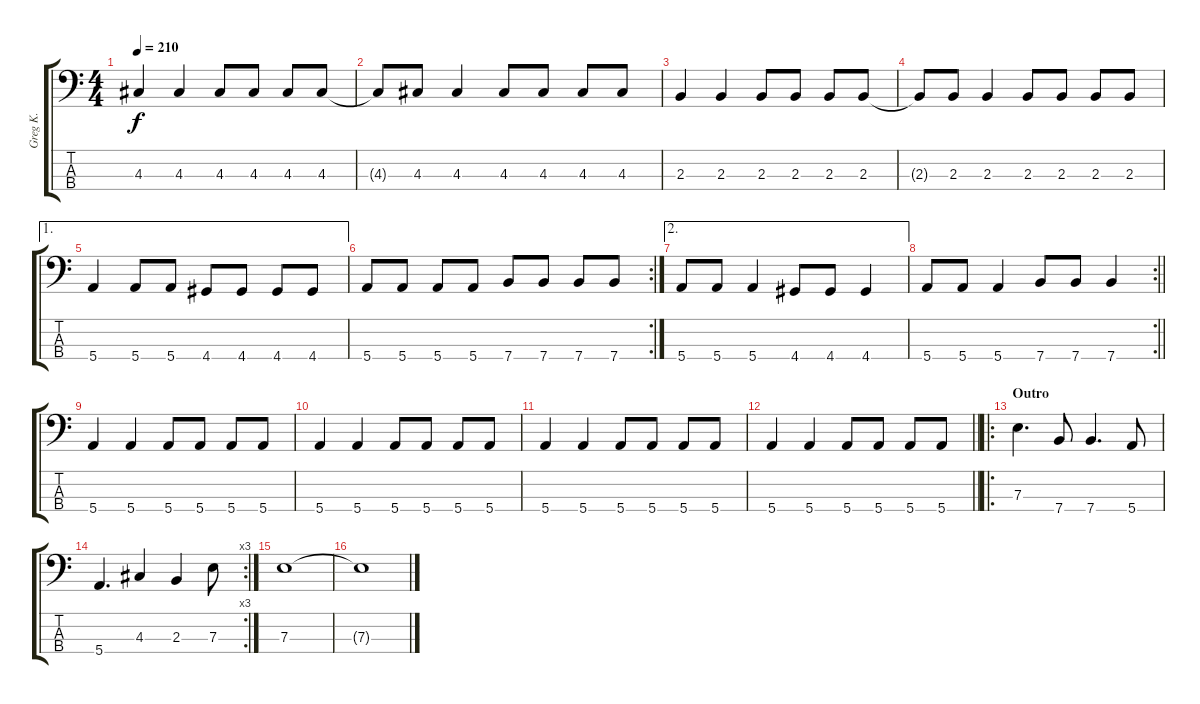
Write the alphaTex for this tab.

\track ("Greg K." "Greg K.") {instrument electricbasspick}
\staff {score tabs}
\tuning (G2 D2 A1 E1) {hide}
\ts (4 4)
\tempo 210
\clef f4
\ks c
4.3.4{dy f} 4.3.4 4.3.8 4.3.8 4.3.8 4.3.8 |
4.3{t}.8 4.3.8 4.3.4 4.3.8 4.3.8 4.3.8 4.3.8 |
2.3.4 2.3.4 2.3.8 2.3.8 2.3.8 2.3.8 |
2.3{t}.8 2.3.8 2.3.4 2.3.8 2.3.8 2.3.8 2.3.8 |
\ae 1
5.4.4 5.4.8 5.4.8 4.4.8 4.4.8 4.4.8 4.4.8 |
\rc 2
5.4.8 5.4.8 5.4.8 5.4.8 7.4.8 7.4.8 7.4.8 7.4.8 |
\ae 2
5.4.8 5.4.8 5.4.4 4.4.8 4.4.8 4.4.4 |
\rc 2
\barLineRight lightlight
5.4.8 5.4.8 5.4.4 7.4.8 7.4.8 7.4.4 |
5.4.4 5.4.4 5.4.8 5.4.8 5.4.8 5.4.8 |
5.4.4 5.4.4 5.4.8 5.4.8 5.4.8 5.4.8 |
5.4.4 5.4.4 5.4.8 5.4.8 5.4.8 5.4.8 |
\barLineRight lightlight
5.4.4 5.4.4 5.4.8 5.4.8 5.4.8 5.4.8 |
\ro
\section ("" "Outro")
7.3.4{d} 7.4.8 7.4.4{d} 5.4.8 |
\rc 3
5.4.4{d} 4.3.4 2.3.4 7.3.8 |
7.3.1 |
7.3{t}.1
